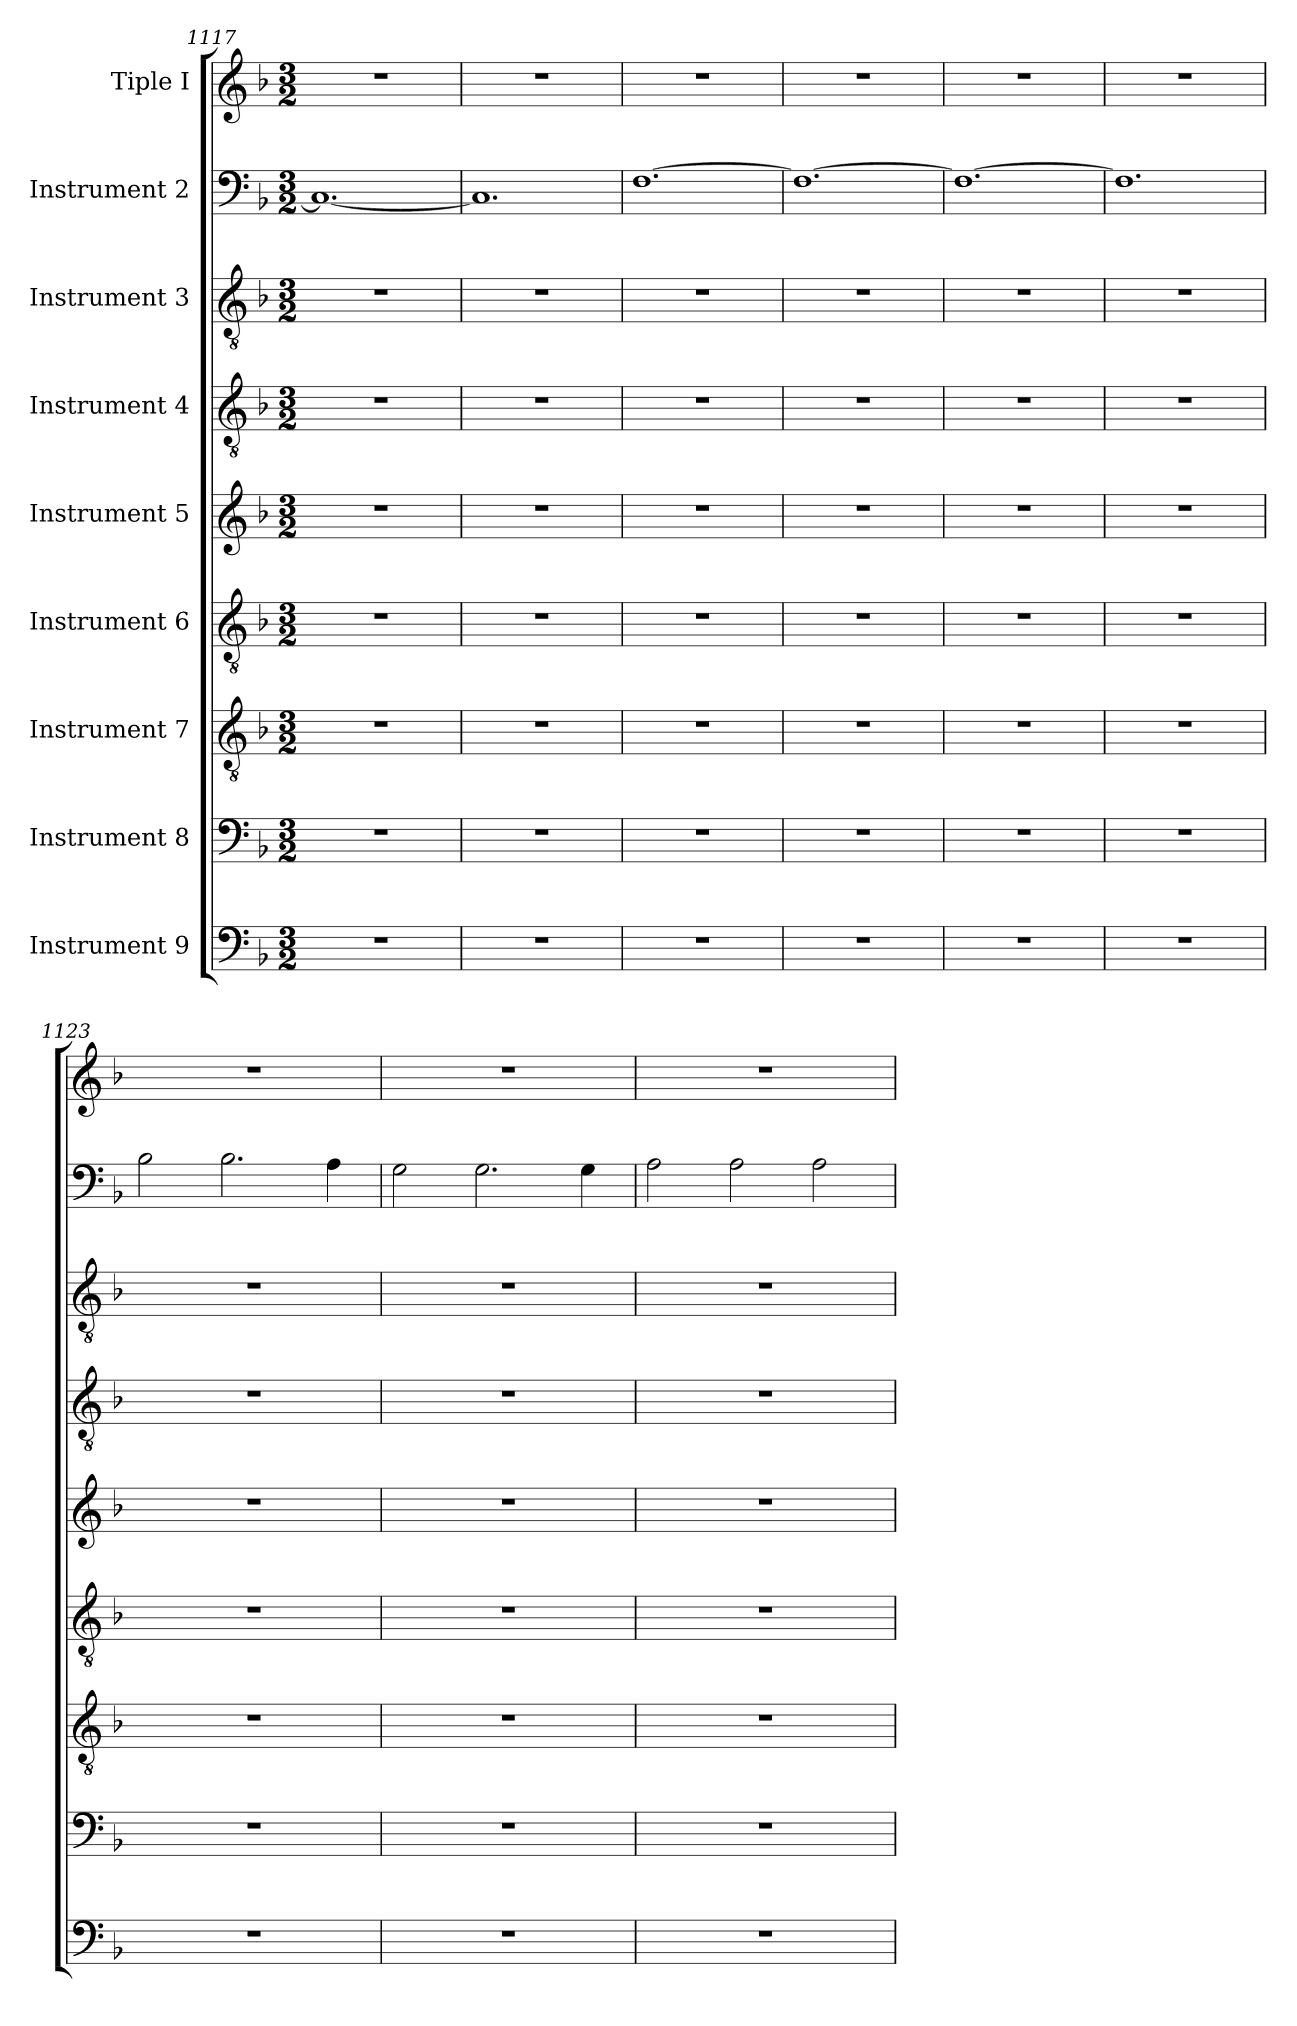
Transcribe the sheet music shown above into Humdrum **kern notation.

**kern	**kern	**kern	**kern	**kern	**kern	**kern	**kern	**text	**kern
*part9	*part8	*part7	*part6	*part5	*part4	*part3	*part2	*part2	*part1
*staff9	*staff8	*staff7	*staff6	*staff5	*staff4	*staff3	*staff2	*staff2	*staff1
*I"Instrument 9	*I"Instrument 8	*I"Instrument 7	*I"Instrument 6	*I"Instrument 5	*I"Instrument 4	*I"Instrument 3	*I"Instrument 2	*	*I"Tiple I
*clefF4	*clefF4	*clefGv2	*clefGv2	*clefG2	*clefGv2	*clefGv2	*clefF4	*	*clefG2
*k[b-]	*k[b-]	*k[b-]	*k[b-]	*k[b-]	*k[b-]	*k[b-]	*k[b-]	*	*k[b-]
*F:	*F:	*F:	*F:	*F:	*F:	*F:	*F:	*	*F:
*M3/2	*M3/2	*M3/2	*M3/2	*M3/2	*M3/2	*M3/2	*M3/2	*	*M3/2
=1117	=1117	=1117	=1117	=1117	=1117	=1117	=1117	=1117	=1117
!	!	!	!	!	!	!	!	!LO:LY:b:cj	!
1.r	1.r	1.r	1.r	1.r	1.r	1.r	1.C_<	.	1.r
=1118	=1118	=1118	=1118	=1118	=1118	=1118	=1118	=1118	=1118
!	!	!	!	!	!	!	!	!LO:LY:b:cj	!
1.r	1.r	1.r	1.r	1.r	1.r	1.r	1.C]	.	1.r
=1119	=1119	=1119	=1119	=1119	=1119	=1119	=1119	=1119	=1119
!	!	!	!	!	!	!	!	!LO:LY:b:cj	!
1.r	1.r	1.r	1.r	1.r	1.r	1.r	[>1.F	.	1.r
=1120	=1120	=1120	=1120	=1120	=1120	=1120	=1120	=1120	=1120
!	!	!	!	!	!	!	!	!LO:LY:b:cj	!
1.r	1.r	1.r	1.r	1.r	1.r	1.r	1.F_>	.	1.r
=1121	=1121	=1121	=1121	=1121	=1121	=1121	=1121	=1121	=1121
!	!	!	!	!	!	!	!	!LO:LY:b:cj	!
1.r	1.r	1.r	1.r	1.r	1.r	1.r	1.F_>	.	1.r
=1122	=1122	=1122	=1122	=1122	=1122	=1122	=1122	=1122	=1122
!	!	!	!	!	!	!	!	!LO:LY:b:cj	!
1.r	1.r	1.r	1.r	1.r	1.r	1.r	1.F]	.	1.r
!!LO:LB:g=z
=1123	=1123	=1123	=1123	=1123	=1123	=1123	=1123	=1123	=1123
!	!	!	!	!	!	!	!	!LO:LY:b:cj	!
1.r	1.r	1.r	1.r	1.r	1.r	1.r	2B-\	.	1.r
!	!	!	!	!	!	!	!	!LO:LY:b:cj	!
.	.	.	.	.	.	.	2.B-\	.	.
!	!	!	!	!	!	!	!	!LO:LY:b:cj	!
.	.	.	.	.	.	.	4A\	.	.
=1124	=1124	=1124	=1124	=1124	=1124	=1124	=1124	=1124	=1124
!	!	!	!	!	!	!	!	!LO:LY:b:cj	!
1.r	1.r	1.r	1.r	1.r	1.r	1.r	2G\	.	1.r
!	!	!	!	!	!	!	!	!LO:LY:b:cj	!
.	.	.	.	.	.	.	2.G\	.	.
!	!	!	!	!	!	!	!	!LO:LY:b:cj	!
.	.	.	.	.	.	.	4G\	.	.
=1125	=1125	=1125	=1125	=1125	=1125	=1125	=1125	=1125	=1125
!	!	!	!	!	!	!	!	!LO:LY:b:cj	!
1.r	1.r	1.r	1.r	1.r	1.r	1.r	2A\	.	1.r
!	!	!	!	!	!	!	!	!LO:LY:b:cj	!
.	.	.	.	.	.	.	2A\	.	.
!	!	!	!	!	!	!	!	!LO:LY:b:cj	!
.	.	.	.	.	.	.	2A\	.	.
=	=	=	=	=	=	=	=	=	=
*-	*-	*-	*-	*-	*-	*-	*-	*-	*-
